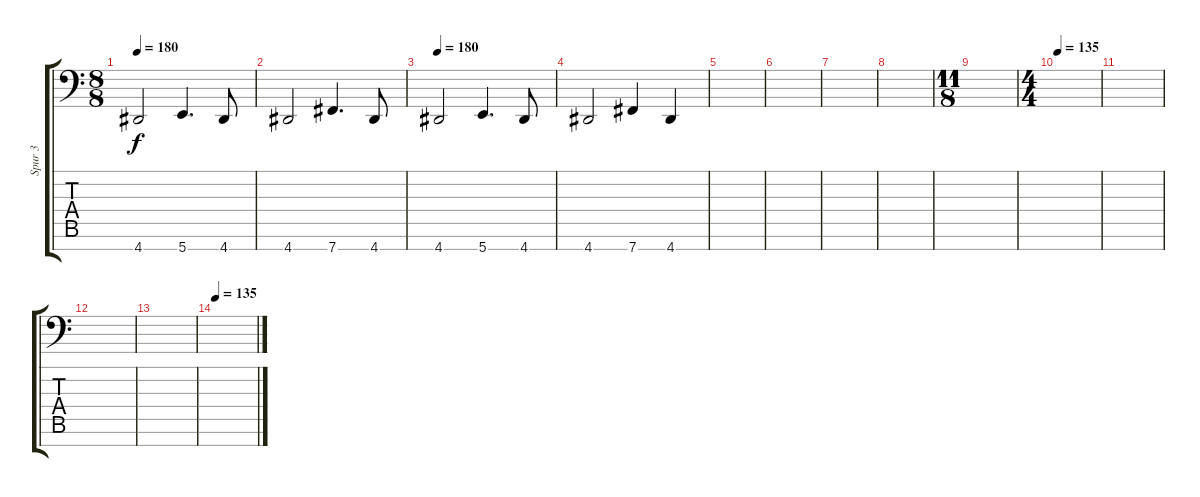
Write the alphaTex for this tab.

\track ("Spur 3" "Spur 3") {instrument electricbassfinger}
\staff {score tabs}
\tuning (E3 B2 G2 D2 A1 E1 B0) {hide}
\ts (8 8)
\tempo 180
\clef f4
\ks c
4.7.2{dy f} 5.7.4{d} 4.7.8 |
4.7.2 7.7.4{d} 4.7.8 |
\tempo 180
4.7.2 5.7.4{d} 4.7.8 |
4.7.2 7.7.4 4.7.4 |
|
|
|
|
\ts (11 8)
|
\ts (4 4)
\tempo 135
|
|
|
|
\tempo 135
